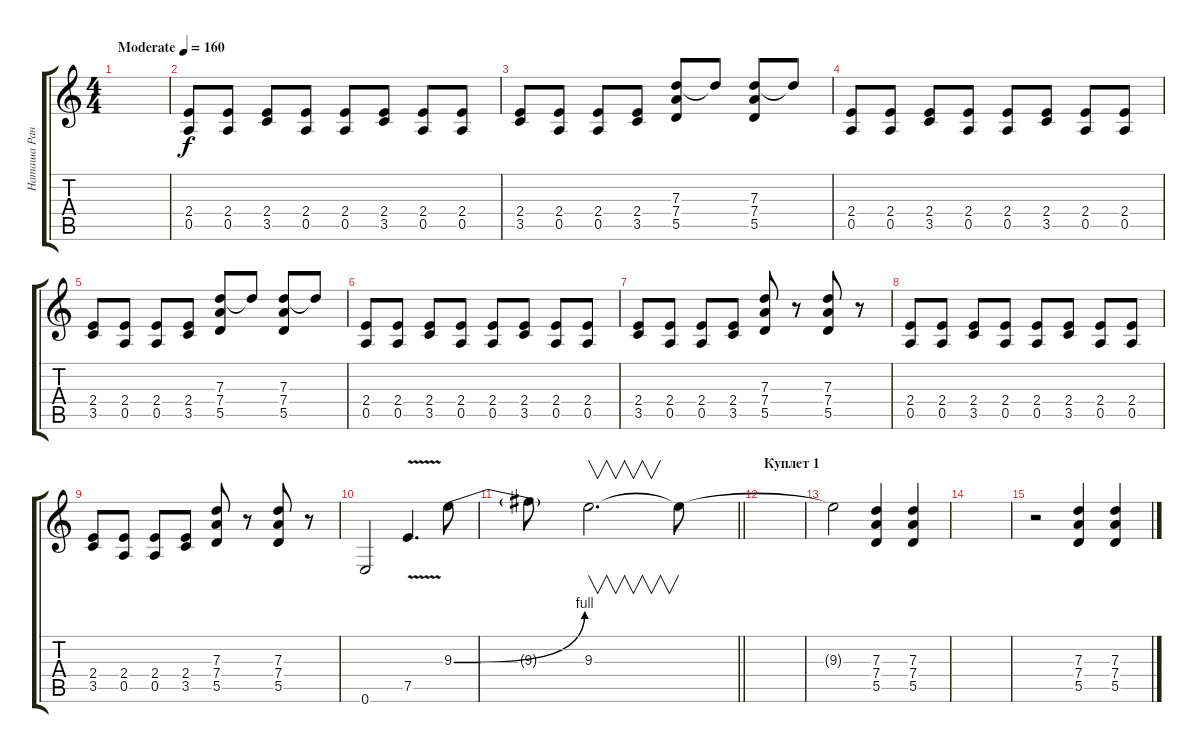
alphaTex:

\track ("Наташа Ранетка" "Наташа Ран") {instrument overdrivenguitar}
\staff {score tabs}
\tuning (E4 B3 G3 D3 A2 E2) {hide}
\ts (4 4)
\tempo (160 "Moderate")
\clef g2
\ks c
|
(2.4 0.5).8 (2.4 0.5).8 (2.4 3.5).8 (2.4 0.5).8 (2.4 0.5).8 (2.4 3.5).8 (2.4 0.5).8 (2.4 0.5).8 |
(2.4 3.5).8 (2.4 0.5).8 (2.4 0.5).8 (2.4 3.5).8 (7.3 7.4 5.5).8 7.3{t}.8 (7.3 7.4 5.5).8 7.3{t}.8 |
(2.4 0.5).8 (2.4 0.5).8 (2.4 3.5).8 (2.4 0.5).8 (2.4 0.5).8 (2.4 3.5).8 (2.4 0.5).8 (2.4 0.5).8 |
(2.4 3.5).8 (2.4 0.5).8 (2.4 0.5).8 (2.4 3.5).8 (7.3 7.4 5.5).8 7.3{t}.8 (7.3 7.4 5.5).8 7.3{t}.8 |
(2.4 0.5).8 (2.4 0.5).8 (2.4 3.5).8 (2.4 0.5).8 (2.4 0.5).8 (2.4 3.5).8 (2.4 0.5).8 (2.4 0.5).8 |
(2.4 3.5).8 (2.4 0.5).8 (2.4 0.5).8 (2.4 3.5).8 (7.3 7.4 5.5).8 r.8 (7.3 7.4 5.5).8 r.8 |
(2.4 0.5).8 (2.4 0.5).8 (2.4 3.5).8 (2.4 0.5).8 (2.4 0.5).8 (2.4 3.5).8 (2.4 0.5).8 (2.4 0.5).8 |
(2.4 3.5).8 (2.4 0.5).8 (2.4 0.5).8 (2.4 3.5).8 (7.3 7.4 5.5).8 r.8 (7.3 7.4 5.5).8 r.8 |
0.6.2{volume 16 instrument electricguitarclean} 7.5{v}.4{d} 9.3{be (bend 0 0 60 4)}.8 |
\barLineRight lightlight
9.3{t}.8 9.3.2{v d} 9.3{t}.8 |
\section ("" "Куплет 1")
|
9.3{t}.2 (7.3 7.4 5.5).4 (7.3 7.4 5.5).4 |
|
r.2 (7.3 7.4 5.5).4 (7.3 7.4 5.5).4
